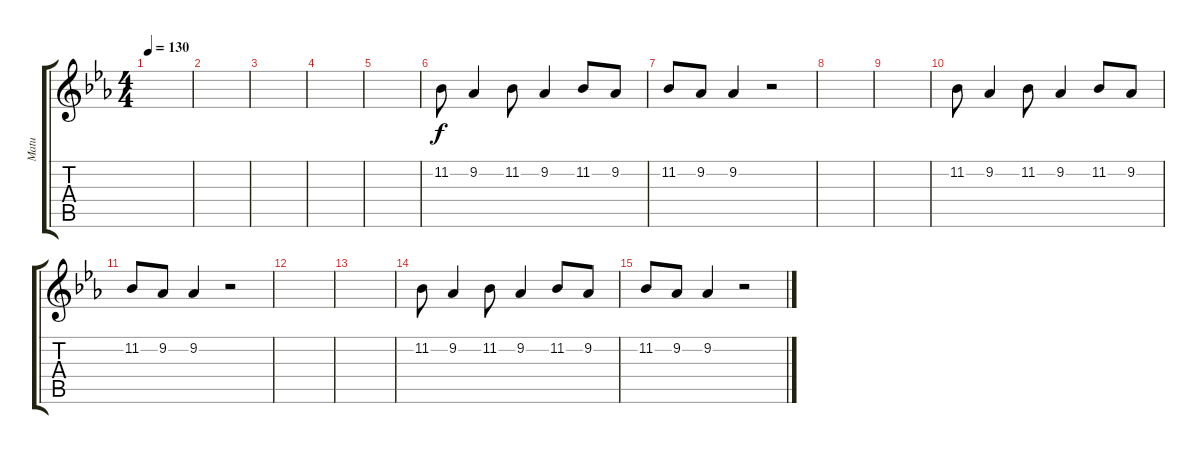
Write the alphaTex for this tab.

\track ("Matu " "Matu ") {instrument lead4chiff}
\staff {score tabs}
\tuning (E4 B3 G3 D3 A2 E2) {hide}
\ts (4 4)
\tempo 130
\clef g2
\ks eb
|
|
|
|
|
11.2.8 9.2.4 11.2.8 9.2.4 11.2.8 9.2.8 |
11.2.8 9.2.8 9.2.4 r.2 |
|
|
11.2.8 9.2.4 11.2.8 9.2.4 11.2.8 9.2.8 |
11.2.8 9.2.8 9.2.4 r.2 |
|
|
11.2.8 9.2.4 11.2.8 9.2.4 11.2.8 9.2.8 |
11.2.8 9.2.8 9.2.4 r.2
